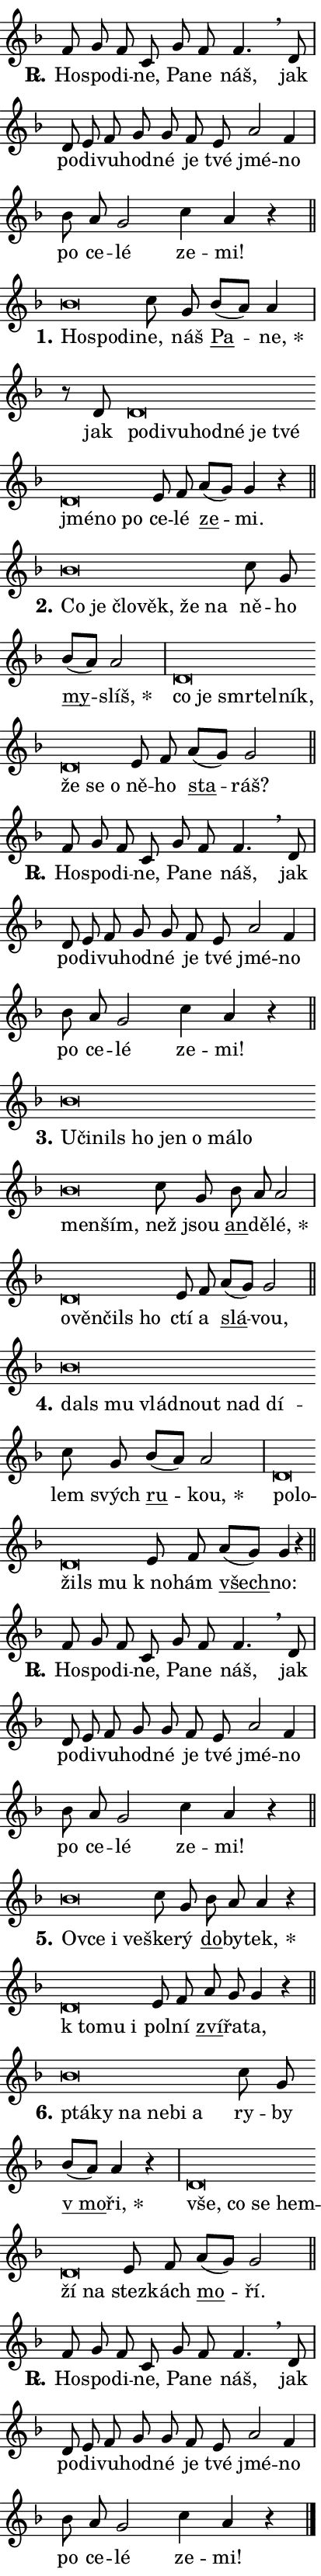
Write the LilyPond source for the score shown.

\version "2.24.0"
\header { tagline = "" }
\paper {
  indent = 0\cm
  top-margin = 0\cm
  right-margin = 0.13\cm % to fit lyric hyphens
  bottom-margin = 0\cm
  left-margin = 0\cm
  paper-width = 7\cm
  page-breaking = #ly:one-page-breaking
  system-system-spacing.basic-distance = #11
  score-system-spacing.basic-distance = #11
  ragged-last = ##f
}


%% Author: Thomas Morley
%% https://lists.gnu.org/archive/html/lilypond-user/2020-05/msg00002.html
#(define (line-position grob)
"Returns position of @var[grob} in current system:
   @code{'start}, if at first time-step
   @code{'end}, if at last time-step
   @code{'middle} otherwise
"
  (let* ((col (ly:item-get-column grob))
         (ln (ly:grob-object col 'left-neighbor))
         (rn (ly:grob-object col 'right-neighbor))
         (col-to-check-left (if (ly:grob? ln) ln col))
         (col-to-check-right (if (ly:grob? rn) rn col))
         (break-dir-left
           (and
             (ly:grob-property col-to-check-left 'non-musical #f)
             (ly:item-break-dir col-to-check-left)))
         (break-dir-right
           (and
             (ly:grob-property col-to-check-right 'non-musical #f)
             (ly:item-break-dir col-to-check-right))))
        (cond ((eqv? 1 break-dir-left) 'start)
              ((eqv? -1 break-dir-right) 'end)
              (else 'middle))))

#(define (tranparent-at-line-position vctor)
  (lambda (grob)
  "Relying on @code{line-position} select the relevant enry from @var{vctor}.
Used to determine transparency,"
    (case (line-position grob)
      ((end) (not (vector-ref vctor 0)))
      ((middle) (not (vector-ref vctor 1)))
      ((start) (not (vector-ref vctor 2))))))

noteHeadBreakVisibility =
#(define-music-function (break-visibility)(vector?)
"Makes @code{NoteHead}s transparent relying on @var{break-visibility}"
#{
  \override NoteHead.transparent =
    #(tranparent-at-line-position break-visibility)
#})

#(define delete-ledgers-for-transparent-note-heads
  (lambda (grob)
    "Reads whether a @code{NoteHead} is transparent.
If so this @code{NoteHead} is removed from @code{'note-heads} from
@var{grob}, which is supposed to be @code{LedgerLineSpanner}.
As a result ledgers are not printed for this @code{NoteHead}"
    (let* ((nhds-array (ly:grob-object grob 'note-heads))
           (nhds-list
             (if (ly:grob-array? nhds-array)
                 (ly:grob-array->list nhds-array)
                 '()))
           ;; Relies on the transparent-property being done before
           ;; Staff.LedgerLineSpanner.after-line-breaking is executed.
           ;; This is fragile ...
           (to-keep
             (remove
               (lambda (nhd)
                 (ly:grob-property nhd 'transparent #f))
               nhds-list)))
      ;; TODO find a better method to iterate over grob-arrays, similiar
      ;; to filter/remove etc for lists
      ;; For now rebuilt from scratch
      (set! (ly:grob-object grob 'note-heads)  '())
      (for-each
        (lambda (nhd)
          (ly:pointer-group-interface::add-grob grob 'note-heads nhd))
        to-keep))))

squashNotes = {
  \override NoteHead.X-extent = #'(-0.2 . 0.2)
  \override NoteHead.Y-extent = #'(-0.75 . 0)
  \override NoteHead.stencil =
    #(lambda (grob)
       (let ((pos (ly:grob-property grob 'staff-position)))
         (begin
           (if (< pos -7) (display "ERROR: Lower brevis then expected\n") (display ""))
           (if (<= pos -6) ly:text-interface::print ly:note-head::print))))
}
unSquashNotes = {
  \revert NoteHead.X-extent
  \revert NoteHead.Y-extent
  \revert NoteHead.stencil
}

hideNotes = \noteHeadBreakVisibility #begin-of-line-visible
unHideNotes = \noteHeadBreakVisibility #all-visible

% work-around for resetting accidentals
% https://lilypond.org/doc/v2.23/Documentation/notation/displaying-rhythms#unmetered-music
cadenzaMeasure = {
  \cadenzaOff
  \partial 1024 s1024
  \cadenzaOn
}

#(define-markup-command (accent layout props text) (markup?)
  "Underline accented syllable"
  (interpret-markup layout props
    #{\markup \override #'(offset . 4.3) \underline { #text }#}))

responsum = \markup \concat {
  "R" \hspace #-1.05 \path #0.1 #'((moveto 0 0.07) (lineto 0.9 0.8)) \hspace #0.05 "."
}

spaceSize = #0.6828661417322834 % exact space size for TeX Gyre Schola

\layout {
  \context {
    \Staff
    \remove "Time_signature_engraver"
    \override LedgerLineSpanner.after-line-breaking = #delete-ledgers-for-transparent-note-heads
  }
  \context {
    \Lyrics {
      \override LyricSpace.minimum-distance = \spaceSize
      \override LyricText.font-name = #"TeX Gyre Schola"
      \override LyricText.font-size = 1
      \override StanzaNumber.font-name = #"TeX Gyre Schola Bold"
      \override StanzaNumber.font-size = 1
    }
  }
  \context {
    \Score 
    \override NoteHead.text =
      #(lambda (grob) 
        (let ((pos (ly:grob-property grob 'staff-position)))
          #{\markup {
            \combine
              \halign #-0.55 \raise #(if (= pos -6) 0 0.5) \override #'(thickness . 2) \draw-line #'(3.2 . 0)
              \musicglyph "noteheads.sM1"
          }#}))
  }
}

% magnetic-lyrics.ily
%
%   written by
%     Jean Abou Samra <jean@abou-samra.fr>
%     Werner Lemberg <wl@gnu.org>
%
%   adapted by
%     Jiri Hon <jiri.hon@gmail.com>
%
% Version 2022-Apr-15

% https://www.mail-archive.com/lilypond-user@gnu.org/msg149350.html

#(define (Left_hyphen_pointer_engraver context)
   "Collect syllable-hyphen-syllable occurrences in lyrics and store
them in properties.  This engraver only looks to the left.  For
example, if the lyrics input is @code{foo -- bar}, it does the
following.

@itemize @bullet
@item
Set the @code{text} property of the @code{LyricHyphen} grob between
@q{foo} and @q{bar} to @code{foo}.

@item
Set the @code{left-hyphen} property of the @code{LyricText} grob with
text @q{foo} to the @code{LyricHyphen} grob between @q{foo} and
@q{bar}.
@end itemize

Use this auxiliary engraver in combination with the
@code{lyric-@/text::@/apply-@/magnetic-@/offset!} hook."
   (let ((hyphen #f)
         (text #f))
     (make-engraver
      (acknowledgers
       ((lyric-syllable-interface engraver grob source-engraver)
        (set! text grob)))
      (end-acknowledgers
       ((lyric-hyphen-interface engraver grob source-engraver)
        ;(when (not (grob::has-interface grob 'lyric-space-interface))
          (set! hyphen grob)));)
      ((stop-translation-timestep engraver)
       (when (and text hyphen)
         (ly:grob-set-object! text 'left-hyphen hyphen))
       (set! text #f)
       (set! hyphen #f)))))

#(define (lyric-text::apply-magnetic-offset! grob)
   "If the space between two syllables is less than the value in
property @code{LyricText@/.details@/.squash-threshold}, move the right
syllable to the left so that it gets concatenated with the left
syllable.

Use this function as a hook for
@code{LyricText@/.after-@/line-@/breaking} if the
@code{Left_@/hyphen_@/pointer_@/engraver} is active."
   (let ((hyphen (ly:grob-object grob 'left-hyphen #f)))
     (when hyphen
       (let ((left-text (ly:spanner-bound hyphen LEFT)))
         (when (grob::has-interface left-text 'lyric-syllable-interface)
           (let* ((common (ly:grob-common-refpoint grob left-text X))
                  (this-x-ext (ly:grob-extent grob common X))
                  (left-x-ext
                   (begin
                     ;; Trigger magnetism for left-text.
                     (ly:grob-property left-text 'after-line-breaking)
                     (ly:grob-extent left-text common X)))
                  ;; `delta` is the gap width between two syllables.
                  (delta (- (interval-start this-x-ext)
                            (interval-end left-x-ext)))
                  (details (ly:grob-property grob 'details))
                  (threshold (assoc-get 'squash-threshold details 0.2)))
             (when (< delta threshold)
               (let* (;; We have to manipulate the input text so that
                      ;; ligatures crossing syllable boundaries are not
                      ;; disabled.  For languages based on the Latin
                      ;; script this is essentially a beautification.
                      ;; However, for non-Western scripts it can be a
                      ;; necessity.
                      (lt (ly:grob-property left-text 'text))
                      (rt (ly:grob-property grob 'text))
                      (is-space (grob::has-interface hyphen 'lyric-space-interface))
                      (space (if is-space " " ""))
                      (extra-delta (if is-space spaceSize 0))
                      ;; Append new syllable.
                      (ltrt-space (if (and (string? lt) (string? rt))
                                (string-append lt space rt)
                                (make-concat-markup (list lt space rt))))
                      ;; Right-align `ltrt` to the right side.
                      (ltrt-space-markup (grob-interpret-markup
                               grob
                               (make-translate-markup
                                (cons (interval-length this-x-ext) 0)
                                (make-right-align-markup ltrt-space)))))
                 (begin
                   ;; Don't print `left-text`.
                   (ly:grob-set-property! left-text 'stencil #f)
                   ;; Set text and stencil (which holds all collected
                   ;; syllables so far) and shift it to the left.
                   (ly:grob-set-property! grob 'text ltrt-space)
                   (ly:grob-set-property! grob 'stencil ltrt-space-markup)
                   (ly:grob-translate-axis! grob (- (- delta extra-delta)) X))))))))))


#(define (lyric-hyphen::displace-bounds-first grob)
   ;; Make very sure this callback isn't triggered too early.
   (let ((left (ly:spanner-bound grob LEFT))
         (right (ly:spanner-bound grob RIGHT)))
     (ly:grob-property left 'after-line-breaking)
     (ly:grob-property right 'after-line-breaking)
     (ly:lyric-hyphen::print grob)))

squashThreshold = #0.4

\layout {
  \context {
    \Lyrics
    \consists #Left_hyphen_pointer_engraver
    \override LyricText.after-line-breaking =
      #lyric-text::apply-magnetic-offset!
    \override LyricHyphen.stencil = #lyric-hyphen::displace-bounds-first
    \override LyricText.details.squash-threshold = \squashThreshold
    \override LyricHyphen.minimum-distance = 0
    \override LyricHyphen.minimum-length = \squashThreshold
  }
}

squashText = \override LyricText.details.squash-threshold = 9999
unSquashText = \override LyricText.details.squash-threshold = \squashThreshold

leftText = \override LyricText.self-alignment-X = #LEFT
unLeftText = \revert LyricText.self-alignment-X

starOffset = #(lambda (grob) 
                (let ((x_offset (ly:self-alignment-interface::aligned-on-x-parent grob)))
                  (if (= x_offset 0) 0 (+ x_offset 1.2))))

star = #(define-music-function (syllable)(string?)
"Append star separator at the end of a syllable"
#{
  \once \override LyricText.X-offset = #starOffset
  \lyricmode { \markup {
    #syllable
    \override #'((font-name . "TeX Gyre Schola Bold")) \hspace #0.2 \lower #0.65 \larger "*"
  } }
#})

starAccent = #(define-music-function (syllable)(string?)
"Append star separator at the end of a syllable and make accent"
#{
  \once \override LyricText.X-offset = #starOffset
  \lyricmode { \markup {
    \accent #syllable
    \override #'((font-name . "TeX Gyre Schola Bold")) \hspace #0.2 \lower #0.65 \larger "*"
  } }
#})

breath = #(define-music-function (syllable)(string?)
"Append breathing indicator at the end of a syllable"
#{
  \lyricmode { \markup { #syllable "+" } }
#})

optionalBreath = #(define-music-function (syllable)(string?)
"Append optional breathing indicator at the end of a syllable"
#{
  \lyricmode { \markup { #syllable "(+)" } }
#})


\score {
    <<
        \new Voice = "melody" { \cadenzaOn \key f \major \relative { f'8 g f c g' f f4. \breathe d8 \cadenzaMeasure \bar "|" d e f g g \bar "" f e \bar "" a2 f4 \cadenzaMeasure \bar "|" bes8 a g2 \bar "" c4 a r \cadenzaMeasure \bar "||" \break } }
        \new Lyrics \lyricsto "melody" { \lyricmode { \set stanza = \responsum
Ho -- spo -- di -- ne, Pa -- ne náš, jak po -- di -- vu -- hod -- né je tvé jmé -- no po ce -- lé ze -- mi! } }
    >>
    \layout {}
}

\score {
    <<
        \new Voice = "melody" { \cadenzaOn \key f \major \relative { \squashNotes bes'\breve*1/16 \hideNotes \breve*1/16 \breve*1/16 \bar "" \unHideNotes \unSquashNotes c8 g \bar "" bes[( a)] a4 \cadenzaMeasure \bar "|" r8 d,8 \squashNotes d\breve*1/16 \hideNotes \breve*1/16 \bar "" \breve*1/16 \bar "" \breve*1/16 \bar "" \breve*1/16 \bar "" \breve*1/16 \bar "" \breve*1/16 \bar "" \breve*1/16 \bar "" \breve*1/16 \breve*1/16 \bar "" \unHideNotes \unSquashNotes e8 f \bar "" a[( g)] g4 r \cadenzaMeasure \bar "||" \break } }
        \new Lyrics \lyricsto "melody" { \lyricmode { \set stanza = "1."
\leftText Ho -- \squashText spo -- di -- \unLeftText \unSquashText ne, náš \markup \accent Pa -- \star ne, jak \leftText po -- \squashText di -- vu -- hod -- né je tvé jmé -- no po \unLeftText \unSquashText ce -- lé \markup \accent ze -- mi. } }
    >>
    \layout {}
}

\score {
    <<
        \new Voice = "melody" { \cadenzaOn \key f \major \relative { \squashNotes bes'\breve*1/16 \hideNotes \breve*1/16 \bar "" \breve*1/16 \bar "" \breve*1/16 \bar "" \breve*1/16 \breve*1/16 \bar "" \unHideNotes \unSquashNotes c8 g \bar "" bes[( a)] a2 \cadenzaMeasure \bar "|" \squashNotes d,\breve*1/16 \hideNotes \breve*1/16 \bar "" \breve*1/16 \bar "" \breve*1/16 \bar "" \breve*1/16 \bar "" \breve*1/16 \bar "" \breve*1/16 \breve*1/16 \bar "" \unHideNotes \unSquashNotes e8 f \bar "" a[( g)] g2 \cadenzaMeasure \bar "||" \break } }
        \new Lyrics \lyricsto "melody" { \lyricmode { \set stanza = "2."
\leftText Co \squashText je člo -- věk, že na \unLeftText \unSquashText ně -- ho \markup \accent my -- \star slíš, \leftText co \squashText je smr -- tel -- ník, že se o \unLeftText \unSquashText ně -- ho \markup \accent sta -- ráš? } }
    >>
    \layout {}
}

\score {
    <<
        \new Voice = "melody" { \cadenzaOn \key f \major \relative { f'8 g f c g' f f4. \breathe d8 \cadenzaMeasure \bar "|" d e f g g \bar "" f e \bar "" a2 f4 \cadenzaMeasure \bar "|" bes8 a g2 \bar "" c4 a r \cadenzaMeasure \bar "||" \break } }
        \new Lyrics \lyricsto "melody" { \lyricmode { \set stanza = \responsum
Ho -- spo -- di -- ne, Pa -- ne náš, jak po -- di -- vu -- hod -- né je tvé jmé -- no po ce -- lé ze -- mi! } }
    >>
    \layout {}
}

\score {
    <<
        \new Voice = "melody" { \cadenzaOn \key f \major \relative { \squashNotes bes'\breve*1/16 \hideNotes \breve*1/16 \bar "" \breve*1/16 \bar "" \breve*1/16 \bar "" \breve*1/16 \bar "" \breve*1/16 \bar "" \breve*1/16 \bar "" \breve*1/16 \bar "" \breve*1/16 \breve*1/16 \bar "" \unHideNotes \unSquashNotes c8 g \bar "" bes a a2 \cadenzaMeasure \bar "|" \squashNotes d,\breve*1/16 \hideNotes \breve*1/16 \bar "" \breve*1/16 \breve*1/16 \bar "" \unHideNotes \unSquashNotes e8 f \bar "" a[( g)] g2 \cadenzaMeasure \bar "||" \break } }
        \new Lyrics \lyricsto "melody" { \lyricmode { \set stanza = "3."
\leftText U -- \squashText či -- nils ho jen o má -- lo men -- ším, \unLeftText \unSquashText než jsou \markup \accent an -- dě -- \star lé, \leftText o -- \squashText věn -- čils ho \unLeftText \unSquashText ctí a \markup \accent slá -- vou, } }
    >>
    \layout {}
}

\score {
    <<
        \new Voice = "melody" { \cadenzaOn \key f \major \relative { \squashNotes bes'\breve*1/16 \hideNotes \breve*1/16 \bar "" \breve*1/16 \bar "" \breve*1/16 \bar "" \breve*1/16 \breve*1/16 \bar "" \unHideNotes \unSquashNotes c8 g \bar "" bes[( a)] a2 \cadenzaMeasure \bar "|" \squashNotes d,\breve*1/16 \hideNotes \breve*1/16 \bar "" \breve*1/16 \breve*1/16 \bar "" \unHideNotes \unSquashNotes e8 f \bar "" a[( g)] g4 r \cadenzaMeasure \bar "||" \break } }
        \new Lyrics \lyricsto "melody" { \lyricmode { \set stanza = "4."
\leftText dals \squashText mu vlád -- nout nad dí -- \unLeftText \unSquashText lem svých \markup \accent ru -- \star kou, \leftText po -- \squashText lo -- žils mu \unLeftText \unSquashText "k no" -- hám \markup \accent všech -- no: } }
    >>
    \layout {}
}

\score {
    <<
        \new Voice = "melody" { \cadenzaOn \key f \major \relative { f'8 g f c g' f f4. \breathe d8 \cadenzaMeasure \bar "|" d e f g g \bar "" f e \bar "" a2 f4 \cadenzaMeasure \bar "|" bes8 a g2 \bar "" c4 a r \cadenzaMeasure \bar "||" \break } }
        \new Lyrics \lyricsto "melody" { \lyricmode { \set stanza = \responsum
Ho -- spo -- di -- ne, Pa -- ne náš, jak po -- di -- vu -- hod -- né je tvé jmé -- no po ce -- lé ze -- mi! } }
    >>
    \layout {}
}

\score {
    <<
        \new Voice = "melody" { \cadenzaOn \key f \major \relative { \squashNotes bes'\breve*1/16 \hideNotes \breve*1/16 \bar "" \breve*1/16 \breve*1/16 \bar "" \unHideNotes \unSquashNotes c8 g \bar "" bes a a4 r \cadenzaMeasure \bar "|" \squashNotes d,\breve*1/16 \hideNotes \breve*1/16 \breve*1/16 \bar "" \unHideNotes \unSquashNotes e8 f \bar "" a g g4 r \cadenzaMeasure \bar "||" \break } }
        \new Lyrics \lyricsto "melody" { \lyricmode { \set stanza = "5."
\leftText Ov -- \squashText ce i ve -- \unLeftText \unSquashText ške -- rý \markup \accent do -- by -- \star tek, \leftText "k to" -- \squashText mu i \unLeftText \unSquashText pol -- ní \markup \accent zví -- řa -- ta, } }
    >>
    \layout {}
}

\score {
    <<
        \new Voice = "melody" { \cadenzaOn \key f \major \relative { \squashNotes bes'\breve*1/16 \hideNotes \breve*1/16 \bar "" \breve*1/16 \bar "" \breve*1/16 \bar "" \breve*1/16 \breve*1/16 \bar "" \unHideNotes \unSquashNotes c8 g \bar "" bes[( a)] a4 r \cadenzaMeasure \bar "|" \squashNotes d,\breve*1/16 \hideNotes \breve*1/16 \bar "" \breve*1/16 \bar "" \breve*1/16 \bar "" \breve*1/16 \breve*1/16 \bar "" \unHideNotes \unSquashNotes e8 f \bar "" a[( g)] g2 \cadenzaMeasure \bar "||" \break } }
        \new Lyrics \lyricsto "melody" { \lyricmode { \set stanza = "6."
\leftText ptá -- \squashText ky na ne -- bi a \unLeftText \unSquashText ry -- by \markup \accent "v mo" -- \star ři, \leftText vše, \squashText co se hem -- ží na \unLeftText \unSquashText stez -- kách \markup \accent mo -- ří. } }
    >>
    \layout {}
}

\score {
    <<
        \new Voice = "melody" { \cadenzaOn \key f \major \relative { f'8 g f c g' f f4. \breathe d8 \cadenzaMeasure \bar "|" d e f g g \bar "" f e \bar "" a2 f4 \cadenzaMeasure \bar "|" bes8 a g2 \bar "" c4 a r \cadenzaMeasure \bar "||" \break } \bar "|." }
        \new Lyrics \lyricsto "melody" { \lyricmode { \set stanza = \responsum
Ho -- spo -- di -- ne, Pa -- ne náš, jak po -- di -- vu -- hod -- né je tvé jmé -- no po ce -- lé ze -- mi! } }
    >>
    \layout {}
}
